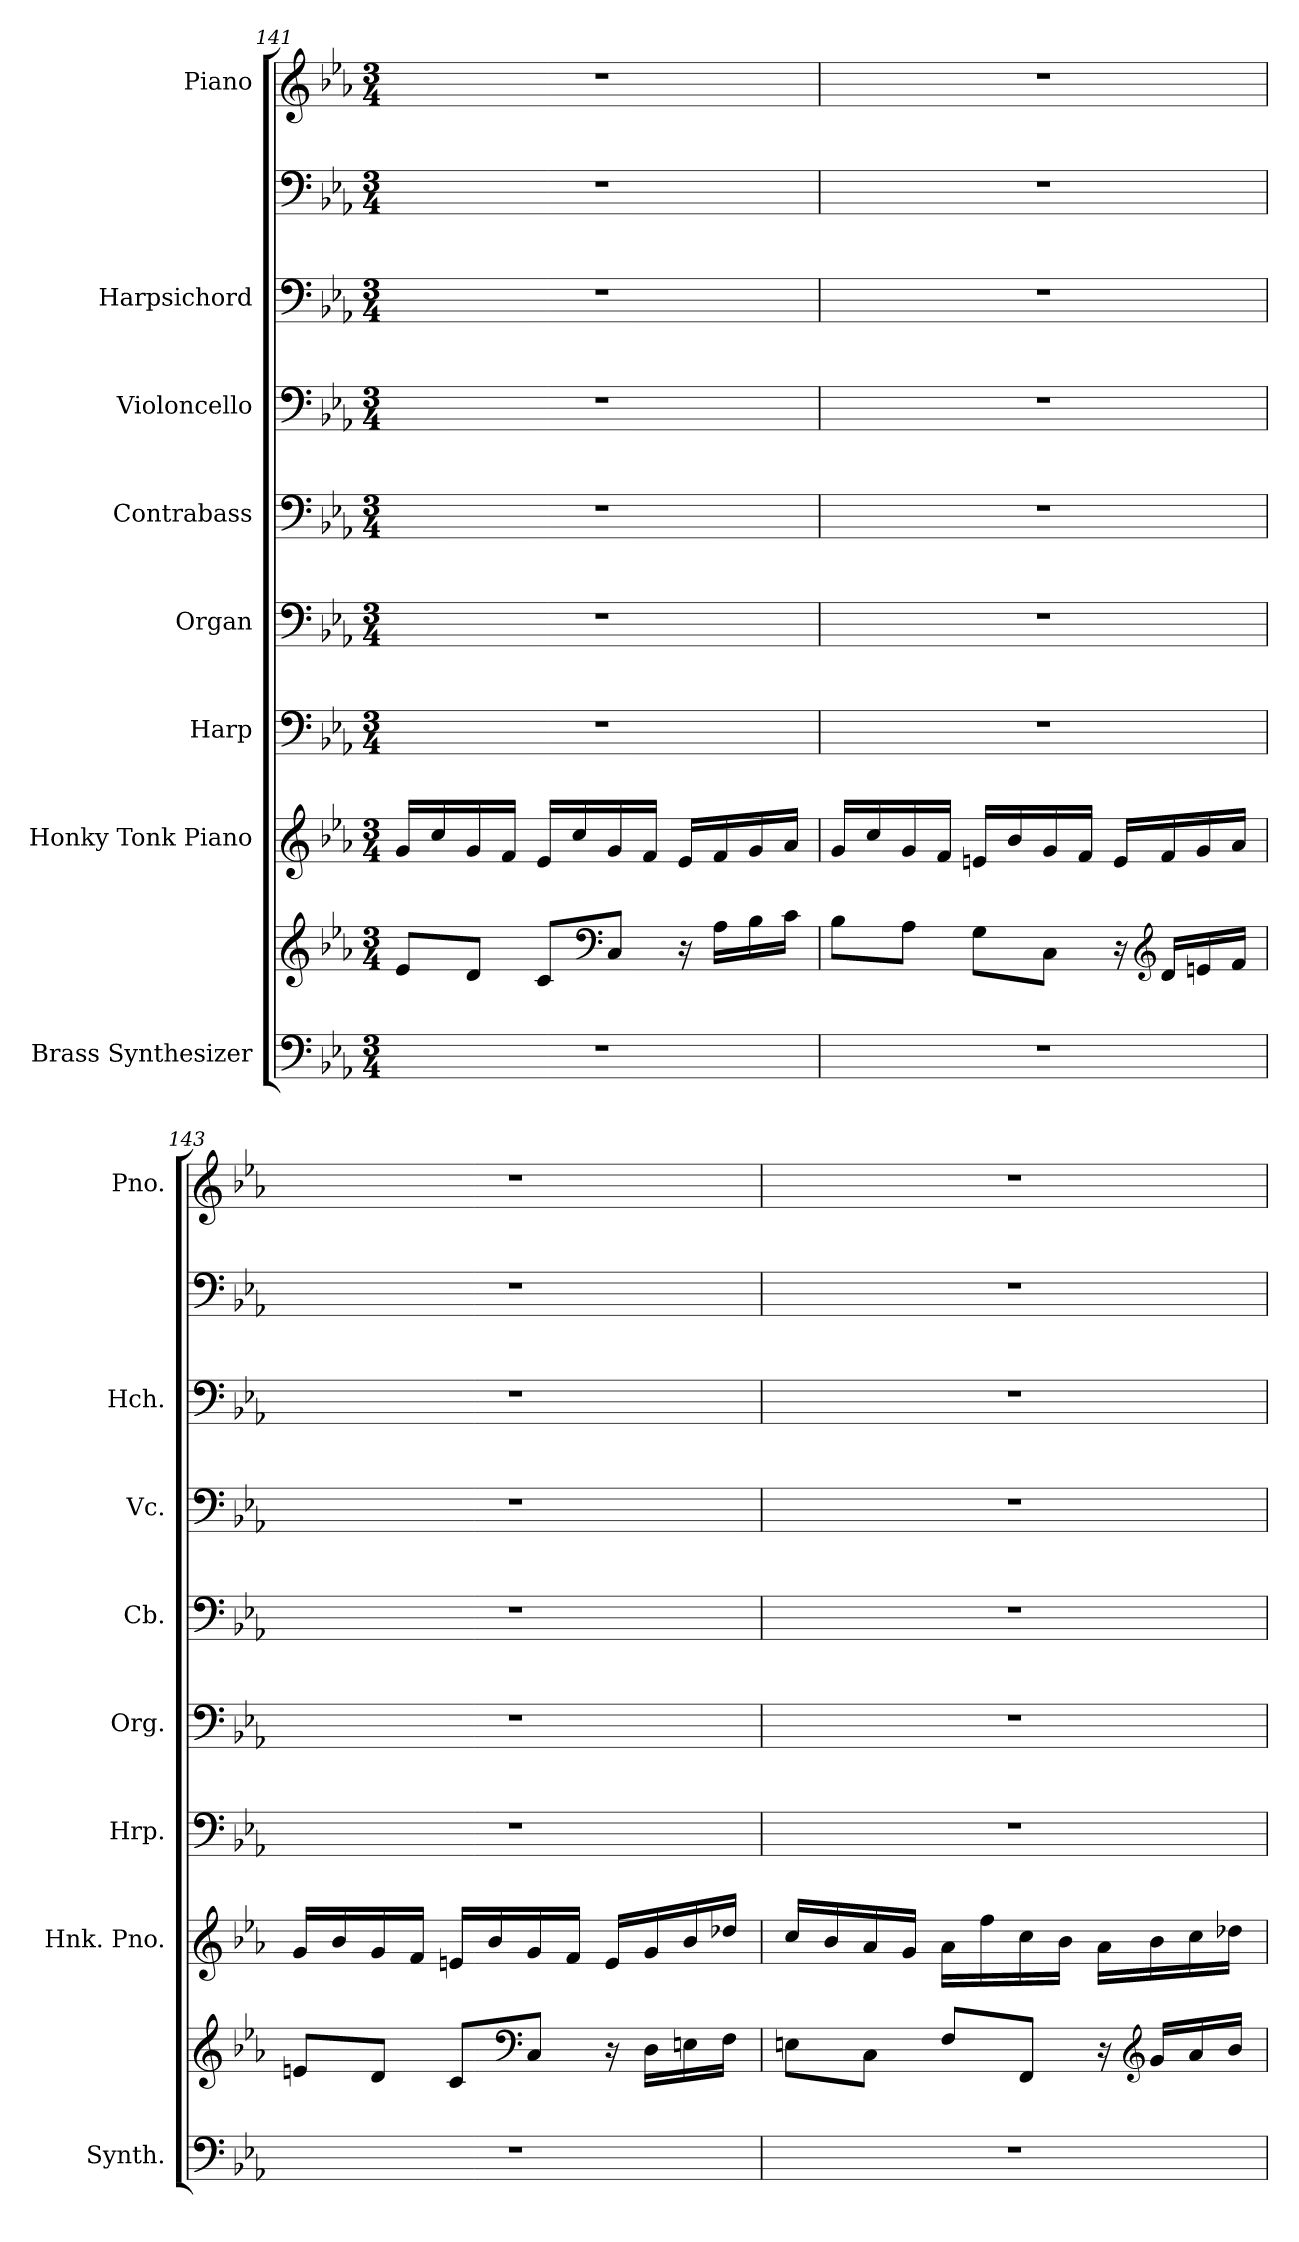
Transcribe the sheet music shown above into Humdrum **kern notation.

**kern	**kern	**kern	**kern	**kern	**kern	**kern	**kern	**kern	**kern
*part8	*part8	*part7	*part6	*part5	*part4	*part3	*part2	*part2	*part1
*staff10	*staff9	*staff8	*staff7	*staff6	*staff5	*staff4	*staff3	*staff2	*staff1
*I"Brass Synthesizer	*	*I"Honky Tonk Piano	*I"Harp	*I"Organ	*I"Contrabass	*I"Violoncello	*I"Harpsichord	*	*I"Piano
*I'Synth.	*	*I'Hnk. Pno.	*I'Hrp.	*I'Org.	*I'Cb.	*I'Vc.	*I'Hch.	*	*I'Pno.
!!LO:PB:g=z
*clefF4	*clefG2	*clefG2	*clefF4	*clefF4	*clefF4	*clefF4	*clefF4	*clefF4	*clefG2
*	*	*	*	*	*ITrd7c12	*	*	*	*
*k[b-e-a-]	*k[b-e-a-]	*k[b-e-a-]	*k[b-e-a-]	*k[b-e-a-]	*k[b-e-a-]	*k[b-e-a-]	*k[b-e-a-]	*k[b-e-a-]	*k[b-e-a-]
*M3/4	*M3/4	*M3/4	*M3/4	*M3/4	*M3/4	*M3/4	*M3/4	*M3/4	*M3/4
=141	=141	=141	=141	=141	=141	=141	=141	=141	=141
2.r	8e-/L	16g/LL	2.r	2.r	2.r	2.r	2.r	2.r	2.r
.	.	16cc/	.	.	.	.	.	.	.
.	8d/J	16g/	.	.	.	.	.	.	.
.	.	16f/JJ	.	.	.	.	.	.	.
.	8c/L	16e-/LL	.	.	.	.	.	.	.
.	.	16cc/	.	.	.	.	.	.	.
*	*clefF4	*	*	*	*	*	*	*	*
.	8C/J	16g/	.	.	.	.	.	.	.
.	.	16f/JJ	.	.	.	.	.	.	.
.	16r	16e-/LL	.	.	.	.	.	.	.
.	16A-\LL	16f/	.	.	.	.	.	.	.
.	16B-\	16g/	.	.	.	.	.	.	.
.	16c\JJ	16a-/JJ	.	.	.	.	.	.	.
=142	=142	=142	=142	=142	=142	=142	=142	=142	=142
2.r	8B-\L	16g/LL	2.r	2.r	2.r	2.r	2.r	2.r	2.r
.	.	16cc/	.	.	.	.	.	.	.
.	8A-\J	16g/	.	.	.	.	.	.	.
.	.	16f/JJ	.	.	.	.	.	.	.
.	8G\L	16en/LL	.	.	.	.	.	.	.
.	.	16b-/	.	.	.	.	.	.	.
.	8C\J	16g/	.	.	.	.	.	.	.
.	.	16f/JJ	.	.	.	.	.	.	.
.	16r	16e/LL	.	.	.	.	.	.	.
*	*clefG2	*	*	*	*	*	*	*	*
.	16d/LL	16f/	.	.	.	.	.	.	.
.	16en/	16g/	.	.	.	.	.	.	.
.	16f/JJ	16a-/JJ	.	.	.	.	.	.	.
!!LO:PB:g=z
=143	=143	=143	=143	=143	=143	=143	=143	=143	=143
2.r	8en/L	16g/LL	2.r	2.r	2.r	2.r	2.r	2.r	2.r
.	.	16b-/	.	.	.	.	.	.	.
.	8d/J	16g/	.	.	.	.	.	.	.
.	.	16f/JJ	.	.	.	.	.	.	.
.	8c/L	16en/LL	.	.	.	.	.	.	.
.	.	16b-/	.	.	.	.	.	.	.
*	*clefF4	*	*	*	*	*	*	*	*
.	8C/J	16g/	.	.	.	.	.	.	.
.	.	16f/JJ	.	.	.	.	.	.	.
.	16r	16e/LL	.	.	.	.	.	.	.
.	16D\LL	16g/	.	.	.	.	.	.	.
.	16En\	16b-/	.	.	.	.	.	.	.
.	16F\JJ	16dd-X/JJ	.	.	.	.	.	.	.
=144	=144	=144	=144	=144	=144	=144	=144	=144	=144
2.r	8En\L	16cc/LL	2.r	2.r	2.r	2.r	2.r	2.r	2.r
.	.	16b-/	.	.	.	.	.	.	.
.	8C\J	16a-/	.	.	.	.	.	.	.
.	.	16g/JJ	.	.	.	.	.	.	.
.	8F/L	16a-\LL	.	.	.	.	.	.	.
.	.	16ff\	.	.	.	.	.	.	.
.	8FF/J	16cc\	.	.	.	.	.	.	.
.	.	16b-\JJ	.	.	.	.	.	.	.
.	16r	16a-\LL	.	.	.	.	.	.	.
*	*clefG2	*	*	*	*	*	*	*	*
.	16g/LL	16b-\	.	.	.	.	.	.	.
.	16a-/	16cc\	.	.	.	.	.	.	.
.	16b-/JJ	16dd-X\JJ	.	.	.	.	.	.	.
=	=	=	=	=	=	=	=	=	=
*-	*-	*-	*-	*-	*-	*-	*-	*-	*-
